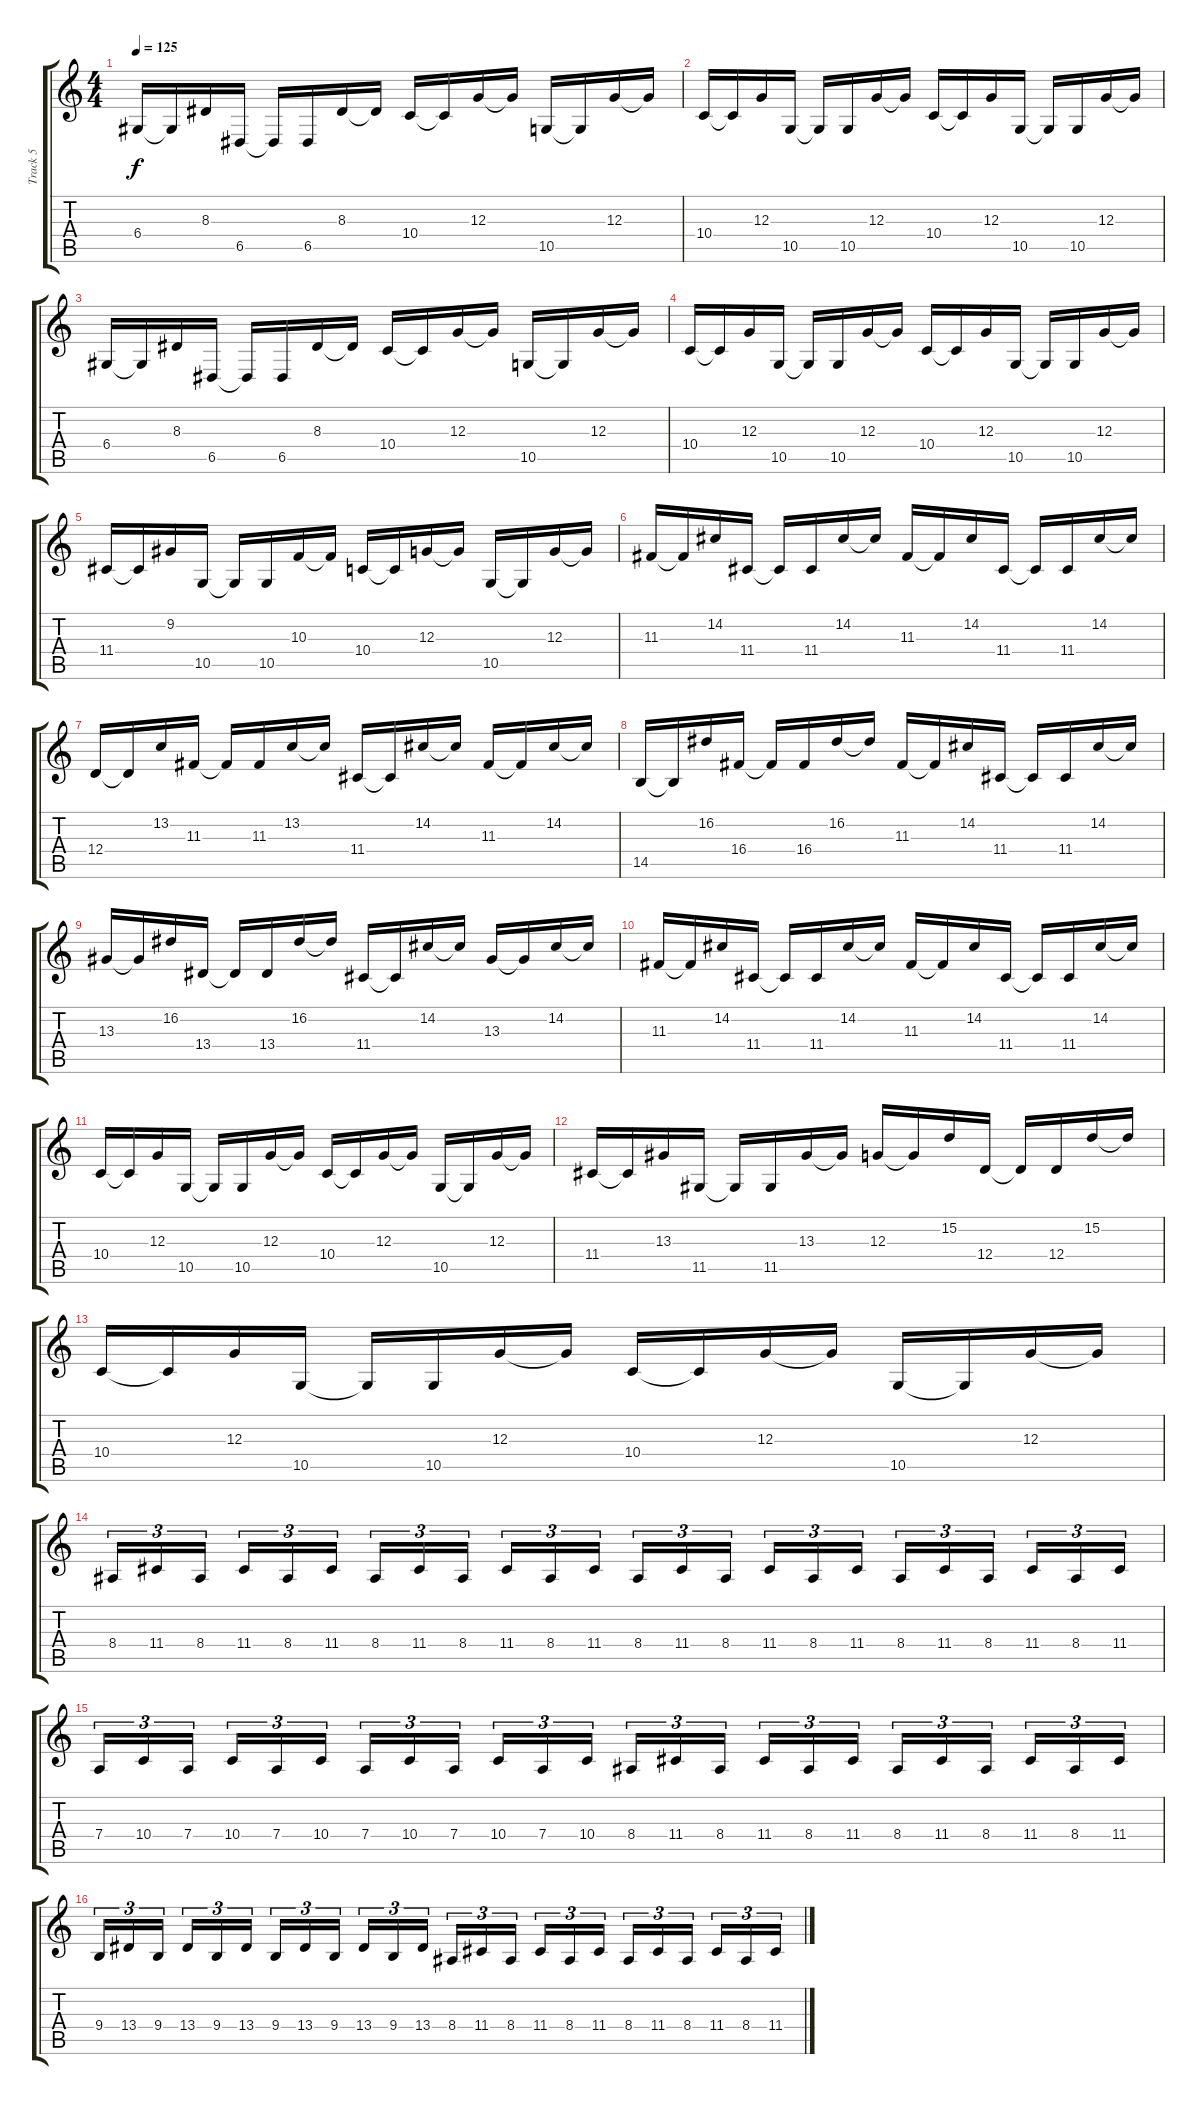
\track ("Track 5" "Track 5") {instrument musicbox}
\staff {score tabs}
\tuning (E4 B3 G3 D3 A2 E2) {hide}
\ts (4 4)
\tempo 125
\clef g2
\ks c
6.4.16{dy f} 6.4{t}.16 8.3.16 6.5.16 6.5{t}.16 6.5.16 8.3.16 8.3{t}.16 10.4.16 10.4{t}.16 12.3.16 12.3{t}.16 10.5.16 10.5{t}.16 12.3.16 12.3{t}.16 |
10.4.16 10.4{t}.16 12.3.16 10.5.16 10.5{t}.16 10.5.16 12.3.16 12.3{t}.16 10.4.16 10.4{t}.16 12.3.16 10.5.16 10.5{t}.16 10.5.16 12.3.16 12.3{t}.16 |
6.4.16 6.4{t}.16 8.3.16 6.5.16 6.5{t}.16 6.5.16 8.3.16 8.3{t}.16 10.4.16 10.4{t}.16 12.3.16 12.3{t}.16 10.5.16 10.5{t}.16 12.3.16 12.3{t}.16 |
10.4.16 10.4{t}.16 12.3.16 10.5.16 10.5{t}.16 10.5.16 12.3.16 12.3{t}.16 10.4.16 10.4{t}.16 12.3.16 10.5.16 10.5{t}.16 10.5.16 12.3.16 12.3{t}.16 |
11.4.16 11.4{t}.16 9.2.16 10.5.16 10.5{t}.16 10.5.16 10.3.16 10.3{t}.16 10.4.16 10.4{t}.16 12.3.16 12.3{t}.16 10.5.16 10.5{t}.16 12.3.16 12.3{t}.16 |
11.3.16 11.3{t}.16 14.2.16 11.4.16 11.4{t}.16 11.4.16 14.2.16 14.2{t}.16 11.3.16 11.3{t}.16 14.2.16 11.4.16 11.4{t}.16 11.4.16 14.2.16 14.2{t}.16 |
12.4.16 12.4{t}.16 13.2.16 11.3.16 11.3{t}.16 11.3.16 13.2.16 13.2{t}.16 11.4.16 11.4{t}.16 14.2.16 14.2{t}.16 11.3.16 11.3{t}.16 14.2.16 14.2{t}.16 |
14.5.16 14.5{t}.16 16.2.16 16.4.16 16.4{t}.16 16.4.16 16.2.16 16.2{t}.16 11.3.16 11.3{t}.16 14.2.16 11.4.16 11.4{t}.16 11.4.16 14.2.16 14.2{t}.16 |
13.3.16 13.3{t}.16 16.2.16 13.4.16 13.4{t}.16 13.4.16 16.2.16 16.2{t}.16 11.4.16 11.4{t}.16 14.2.16 14.2{t}.16 13.3.16 13.3{t}.16 14.2.16 14.2{t}.16 |
11.3.16 11.3{t}.16 14.2.16 11.4.16 11.4{t}.16 11.4.16 14.2.16 14.2{t}.16 11.3.16 11.3{t}.16 14.2.16 11.4.16 11.4{t}.16 11.4.16 14.2.16 14.2{t}.16 |
10.4.16 10.4{t}.16 12.3.16 10.5.16 10.5{t}.16 10.5.16 12.3.16 12.3{t}.16 10.4.16 10.4{t}.16 12.3.16 12.3{t}.16 10.5.16 10.5{t}.16 12.3.16 12.3{t}.16 |
11.4.16 11.4{t}.16 13.3.16 11.5.16 11.5{t}.16 11.5.16 13.3.16 13.3{t}.16 12.3.16 12.3{t}.16 15.2.16 12.4.16 12.4{t}.16 12.4.16 15.2.16 15.2{t}.16 |
10.4.16 10.4{t}.16 12.3.16 10.5.16 10.5{t}.16 10.5.16 12.3.16 12.3{t}.16 10.4.16 10.4{t}.16 12.3.16 12.3{t}.16 10.5.16 10.5{t}.16 12.3.16 12.3{t}.16 |
8.4.16{tu (3 2)} 11.4.16{tu (3 2)} 8.4.16{tu (3 2) beam splitsecondary} 11.4.16{tu (3 2)} 8.4.16{tu (3 2)} 11.4.16{tu (3 2)} 8.4.16{tu (3 2)} 11.4.16{tu (3 2)} 8.4.16{tu (3 2) beam splitsecondary} 11.4.16{tu (3 2)} 8.4.16{tu (3 2)} 11.4.16{tu (3 2)} 8.4.16{tu (3 2)} 11.4.16{tu (3 2)} 8.4.16{tu (3 2) beam splitsecondary} 11.4.16{tu (3 2)} 8.4.16{tu (3 2)} 11.4.16{tu (3 2)} 8.4.16{tu (3 2)} 11.4.16{tu (3 2)} 8.4.16{tu (3 2) beam splitsecondary} 11.4.16{tu (3 2)} 8.4.16{tu (3 2)} 11.4.16{tu (3 2)} |
7.4.16{tu (3 2)} 10.4.16{tu (3 2)} 7.4.16{tu (3 2) beam splitsecondary} 10.4.16{tu (3 2)} 7.4.16{tu (3 2)} 10.4.16{tu (3 2)} 7.4.16{tu (3 2)} 10.4.16{tu (3 2)} 7.4.16{tu (3 2) beam splitsecondary} 10.4.16{tu (3 2)} 7.4.16{tu (3 2)} 10.4.16{tu (3 2)} 8.4.16{tu (3 2)} 11.4.16{tu (3 2)} 8.4.16{tu (3 2) beam splitsecondary} 11.4.16{tu (3 2)} 8.4.16{tu (3 2)} 11.4.16{tu (3 2)} 8.4.16{tu (3 2)} 11.4.16{tu (3 2)} 8.4.16{tu (3 2) beam splitsecondary} 11.4.16{tu (3 2)} 8.4.16{tu (3 2)} 11.4.16{tu (3 2)} |
9.4.16{tu (3 2)} 13.4.16{tu (3 2)} 9.4.16{tu (3 2) beam splitsecondary} 13.4.16{tu (3 2)} 9.4.16{tu (3 2)} 13.4.16{tu (3 2)} 9.4.16{tu (3 2)} 13.4.16{tu (3 2)} 9.4.16{tu (3 2) beam splitsecondary} 13.4.16{tu (3 2)} 9.4.16{tu (3 2)} 13.4.16{tu (3 2)} 8.4.16{tu (3 2)} 11.4.16{tu (3 2)} 8.4.16{tu (3 2) beam splitsecondary} 11.4.16{tu (3 2)} 8.4.16{tu (3 2)} 11.4.16{tu (3 2)} 8.4.16{tu (3 2)} 11.4.16{tu (3 2)} 8.4.16{tu (3 2) beam splitsecondary} 11.4.16{tu (3 2)} 8.4.16{tu (3 2)} 11.4.16{tu (3 2)}
